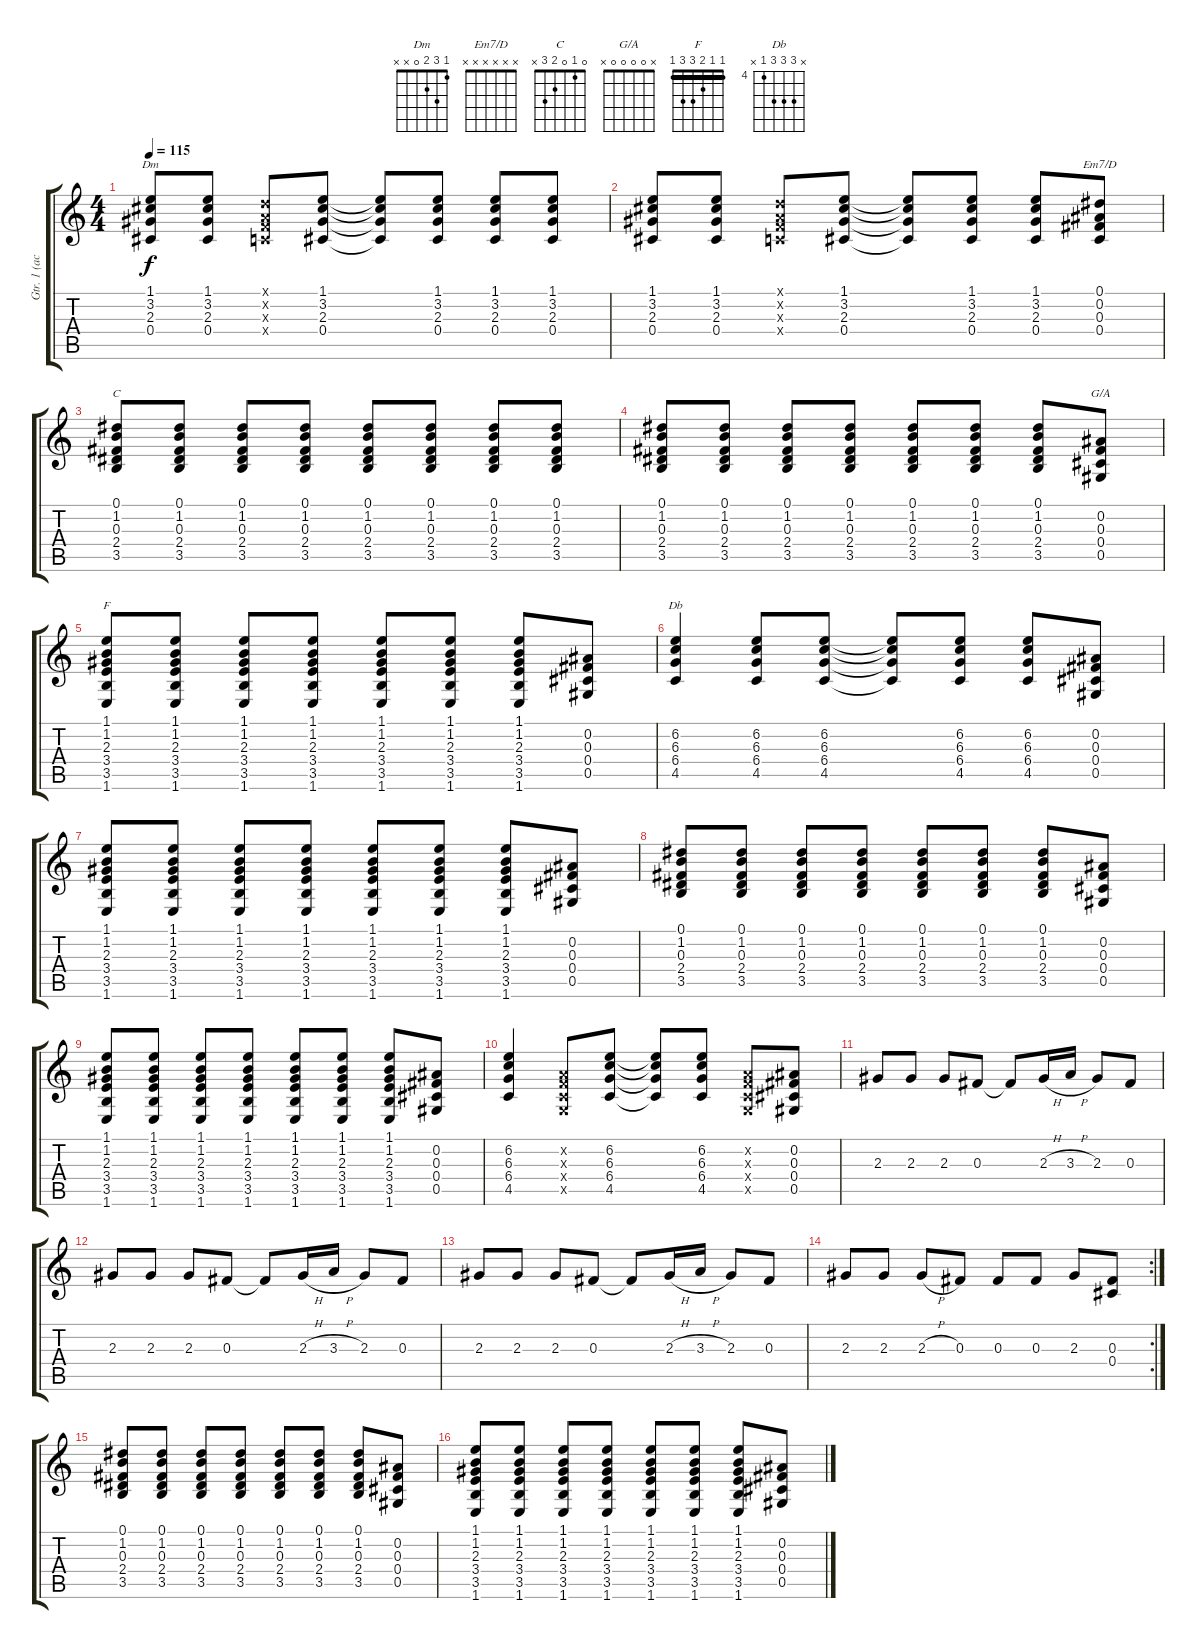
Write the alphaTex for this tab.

\track ("Gtr. 1 (acous.)" "Gtr. 1 (ac") {instrument acousticguitarsteel}
\staff {score tabs}
\tuning (Eb4 Bb3 Gb3 Db3 Ab2 Eb2) {hide}
\chord ("Dm" 1 3 2 0 x x)
\chord ("Em7/D" x x x x x x)
\chord ("C" 0 1 0 2 3 x)
\chord ("G/A" x 0 0 0 0 x)
\chord ("F" 1 1 2 3 3 1) {barre 1}
\chord ("Db" x 6 6 6 4 x) {firstfret 4}
\ts (4 4)
\tempo 115
\clef g2
\ks c
(1.1 3.2 2.3 0.4).8{ch "Dm" dy f} (1.1 3.2 2.3 0.4).8 (-1.1{x} -1.2{x} -1.3{x} -1.4{x}).8 (1.1 3.2 2.3 0.4).8 (1.1{t} 3.2{t} 2.3{t} 0.4{t}).8 (1.1 3.2 2.3 0.4).8 (1.1 3.2 2.3 0.4).8 (1.1 3.2 2.3 0.4).8 |
(1.1 3.2 2.3 0.4).8 (1.1 3.2 2.3 0.4).8 (-1.1{x} -1.2{x} -1.3{x} -1.4{x}).8 (1.1 3.2 2.3 0.4).8 (1.1{t} 3.2{t} 2.3{t} 0.4{t}).8 (1.1 3.2 2.3 0.4).8 (1.1 3.2 2.3 0.4).8 (0.1 0.2 0.3 0.4).8{ch "Em7/D"} |
(0.1 1.2 0.3 2.4 3.5).8{ch "C"} (0.1 1.2 0.3 2.4 3.5).8 (0.1 1.2 0.3 2.4 3.5).8 (0.1 1.2 0.3 2.4 3.5).8 (0.1 1.2 0.3 2.4 3.5).8 (0.1 1.2 0.3 2.4 3.5).8 (0.1 1.2 0.3 2.4 3.5).8 (0.1 1.2 0.3 2.4 3.5).8 |
(0.1 1.2 0.3 2.4 3.5).8 (0.1 1.2 0.3 2.4 3.5).8 (0.1 1.2 0.3 2.4 3.5).8 (0.1 1.2 0.3 2.4 3.5).8 (0.1 1.2 0.3 2.4 3.5).8 (0.1 1.2 0.3 2.4 3.5).8 (0.1 1.2 0.3 2.4 3.5).8 (0.2 0.3 0.4 0.5).8{ch "G/A"} |
(1.1 1.2 2.3 3.4 3.5 1.6).8{ch "F"} (1.1 1.2 2.3 3.4 3.5 1.6).8 (1.1 1.2 2.3 3.4 3.5 1.6).8 (1.1 1.2 2.3 3.4 3.5 1.6).8 (1.1 1.2 2.3 3.4 3.5 1.6).8 (1.1 1.2 2.3 3.4 3.5 1.6).8 (1.1 1.2 2.3 3.4 3.5 1.6).8 (0.2 0.3 0.4 0.5).8 |
(6.2 6.3 6.4 4.5).4{ch "Db"} (6.2 6.3 6.4 4.5).8 (6.2 6.3 6.4 4.5).8 (6.2{t} 6.3{t} 6.4{t} 4.5{t}).8 (6.2 6.3 6.4 4.5).8 (6.2 6.3 6.4 4.5).8 (0.2 0.3 0.4 0.5).8 |
(1.1 1.2 2.3 3.4 3.5 1.6).8 (1.1 1.2 2.3 3.4 3.5 1.6).8 (1.1 1.2 2.3 3.4 3.5 1.6).8 (1.1 1.2 2.3 3.4 3.5 1.6).8 (1.1 1.2 2.3 3.4 3.5 1.6).8 (1.1 1.2 2.3 3.4 3.5 1.6).8 (1.1 1.2 2.3 3.4 3.5 1.6).8 (0.2 0.3 0.4 0.5).8 |
(0.1 1.2 0.3 2.4 3.5).8 (0.1 1.2 0.3 2.4 3.5).8 (0.1 1.2 0.3 2.4 3.5).8 (0.1 1.2 0.3 2.4 3.5).8 (0.1 1.2 0.3 2.4 3.5).8 (0.1 1.2 0.3 2.4 3.5).8 (0.1 1.2 0.3 2.4 3.5).8 (0.2 0.3 0.4 0.5).8 |
(1.1 1.2 2.3 3.4 3.5 1.6).8 (1.1 1.2 2.3 3.4 3.5 1.6).8 (1.1 1.2 2.3 3.4 3.5 1.6).8 (1.1 1.2 2.3 3.4 3.5 1.6).8 (1.1 1.2 2.3 3.4 3.5 1.6).8 (1.1 1.2 2.3 3.4 3.5 1.6).8 (1.1 1.2 2.3 3.4 3.5 1.6).8 (0.2 0.3 0.4 0.5).8 |
(6.2 6.3 6.4 4.5).4 (-1.2{x} -1.3{x} -1.4{x} -1.5{x}).8 (6.2 6.3 6.4 4.5).8 (6.2{t} 6.3{t} 6.4{t} 4.5{t}).8 (6.2 6.3 6.4 4.5).8 (-1.2{x} -1.3{x} -1.4{x} -1.5{x}).8 (0.2 0.3 0.4 0.5).8 |
2.3.8 2.3.8 2.3.8 0.3.8 0.3{t}.8 2.3{h}.16 3.3{h}.16 2.3.8 0.3.8 |
2.3.8 2.3.8 2.3.8 0.3.8 0.3{t}.8 2.3{h}.16 3.3{h}.16 2.3.8 0.3.8 |
2.3.8 2.3.8 2.3.8 0.3.8 0.3{t}.8 2.3{h}.16 3.3{h}.16 2.3.8 0.3.8 |
\rc 2
2.3.8 2.3.8 2.3{h}.8 0.3.8 0.3.8 0.3.8 2.3.8 (0.3 0.4).8 |
(0.1 1.2 0.3 2.4 3.5).8 (0.1 1.2 0.3 2.4 3.5).8 (0.1 1.2 0.3 2.4 3.5).8 (0.1 1.2 0.3 2.4 3.5).8 (0.1 1.2 0.3 2.4 3.5).8 (0.1 1.2 0.3 2.4 3.5).8 (0.1 1.2 0.3 2.4 3.5).8 (0.2 0.3 0.4 0.5).8 |
(1.1 1.2 2.3 3.4 3.5 1.6).8 (1.1 1.2 2.3 3.4 3.5 1.6).8 (1.1 1.2 2.3 3.4 3.5 1.6).8 (1.1 1.2 2.3 3.4 3.5 1.6).8 (1.1 1.2 2.3 3.4 3.5 1.6).8 (1.1 1.2 2.3 3.4 3.5 1.6).8 (1.1 1.2 2.3 3.4 3.5 1.6).8 (0.2 0.3 0.4 0.5).8
